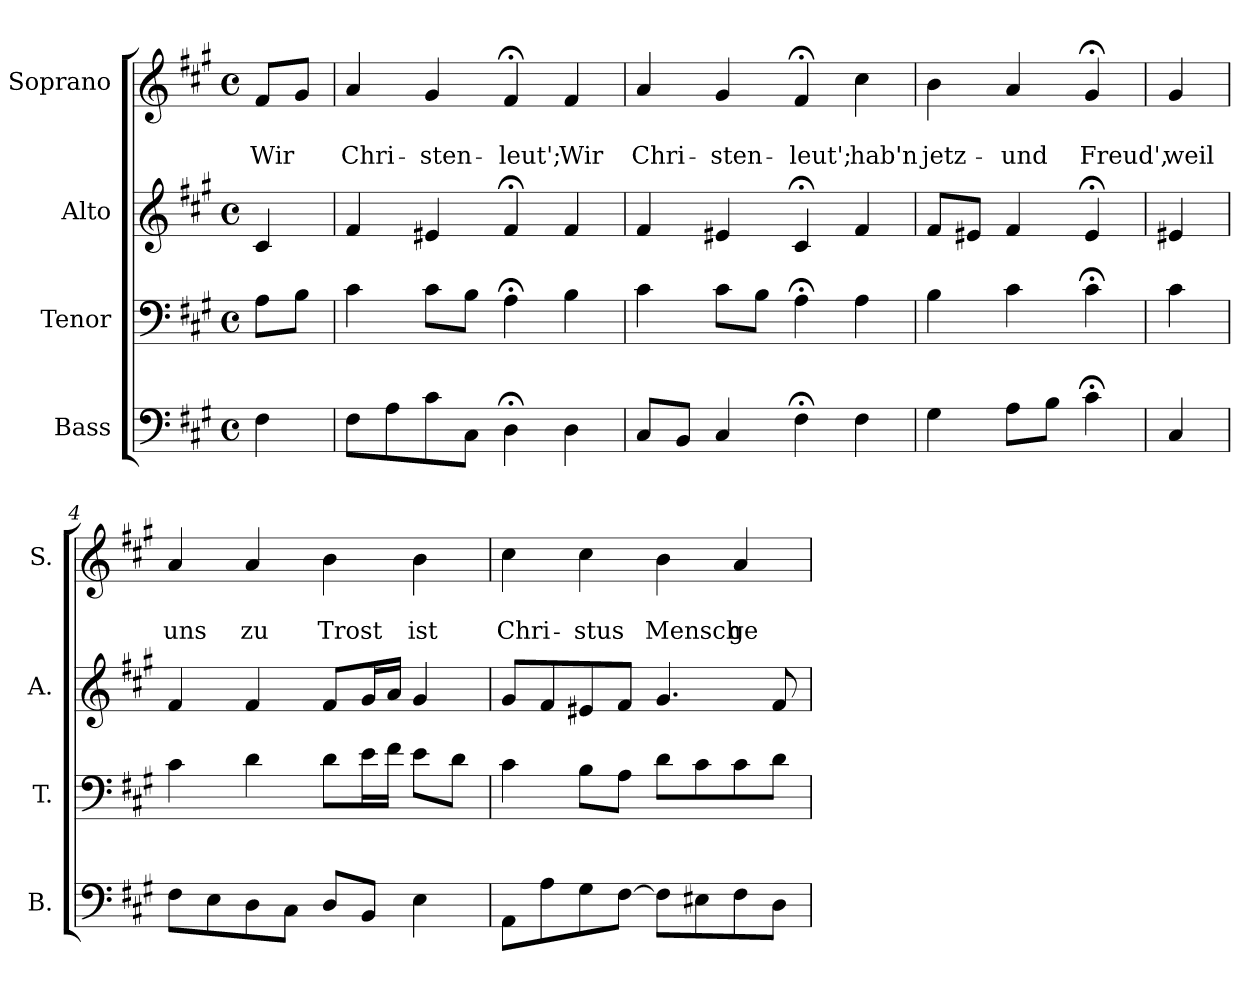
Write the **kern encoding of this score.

**kern	**kern	**kern	**kern	**text	**text
*part4	*part3	*part2	*part1	*part1	*part1
*staff4	*staff3	*staff2	*staff1	*staff1	*staff1
*I"Bass	*I"Tenor	*I"Alto	*I"Soprano	*	*
*I'B.	*I'T.	*I'A.	*I'S.	*	*
*clefF4	*clefF4	*clefG2	*clefG2	*	*
*k[f#c#g#]	*k[f#c#g#]	*k[f#c#g#]	*k[f#c#g#]	*	*
*A:	*A:	*A:	*f#:	*	*
*M4/4	*M4/4	*M4/4	*M4/4	*	*
*met(c)	*met(c)	*met(c)	*met(c)	*	*
=	=	=	=	=	=
4F#\	8A\L	4c#/	8f#/L	.	Wir
.	8B\J	.	8g#/J	.	.
=1	=1	=1	=1	=1	=1
8F#\L	4c#\	4f#/	4a/	.	Chri-
8A\	.	.	.	.	.
8c#\	8c#\L	4e#X/	4g#/	.	-sten-
8C#\J	8B\J	.	.	.	.
4D;<\	4A;<\	4f#;</	4f#;</	.	-leut';
4D\	4B\	4f#/	4f#/	.	Wir
=2	=2	=2	=2	=2	=2
8C#/L	4c#\	4f#/	4a/	.	Chri-
8BB/J	.	.	.	.	.
4C#/	8c#\L	4e#X/	4g#/	.	-sten-
.	8B\J	.	.	.	.
4F#;<\	4A;<\	4c#;</	4f#;</	.	-leut';
4F#\	4A\	4f#/	4cc#\	.	hab'n
=3	=3	=3	=3	=3	=3
4G#\	4B\	8f#/L	4b\	.	jetz-
.	.	8e#X/J	.	.	.
8A\L	4c#\	4f#/	4a/	.	-und
8B\J	.	.	.	.	.
4c#;<\	4c#;<\	4e#;</	4g#;</	.	Freud',
!!LO:LB:g=z
=3a	=3a	=3a	=3a	=3a	=3a
4C#/	4c#\	4e#X/	4g#/	.	weil
=4	=4	=4	=4	=4	=4
8F#\L	4c#\	4f#/	4a/	.	uns
8E\	.	.	.	.	.
8D\	4d\	4f#/	4a/	.	zu
8C#\J	.	.	.	.	.
8D/L	8d\L	8f#/L	4b\	.	Trost
8BB/J	16e\L	16g#/L	.	.	.
.	16f#\JJ	16a/JJ	.	.	.
4E\	8e\L	4g#/	4b\	.	ist
.	8d\J	.	.	.	.
=5	=5	=5	=5	=5	=5
8AA\L	4c#\	8g#/L	4cc#\	.	Chri-
8A\	.	8f#/	.	.	.
8G#\	8B\L	8e#X/	4cc#\	.	-stus
[8F#\J	8A\J	8f#/J	.	.	.
8F#\L]	8d\L	4.g#/	4b\	.	Mensch
8E#X\	8c#\	.	.	.	.
8F#\	8c#\	.	4a/	.	ge-
8D\J	8d\J	8f#/	.	.	.
=	=	=	=	=	=
*-	*-	*-	*-	*-	*-
